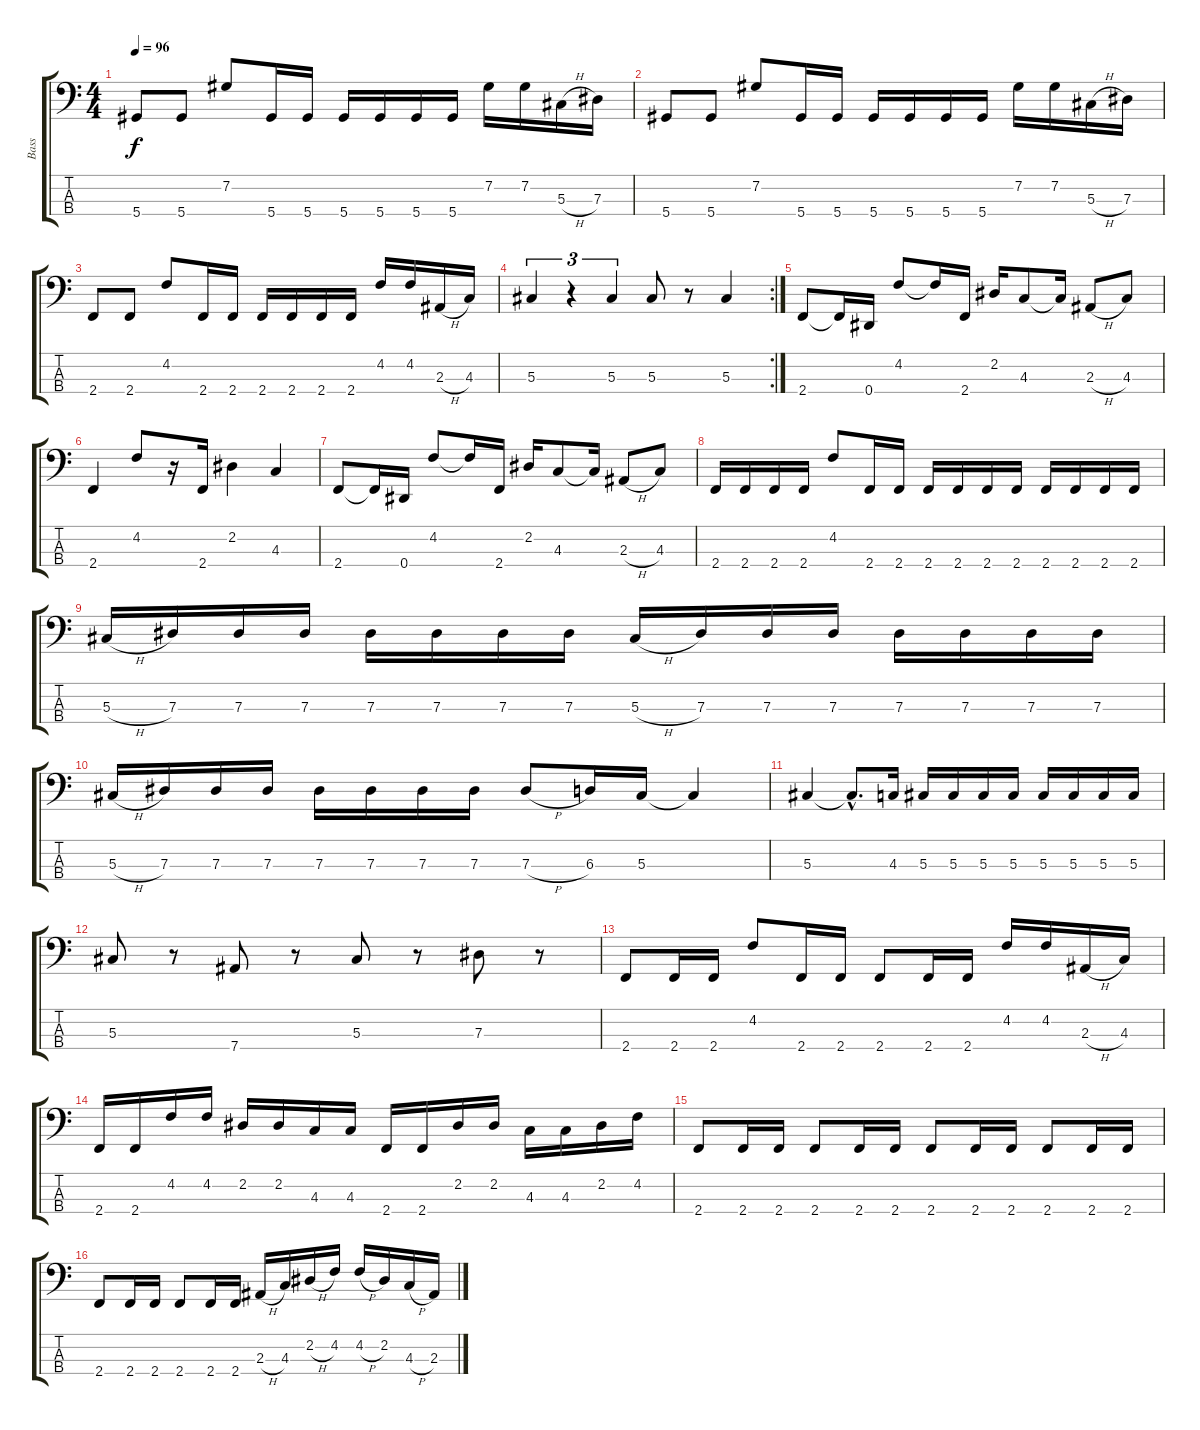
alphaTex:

\track ("Bass" "Bass") {instrument fretlessbass}
\staff {score tabs}
\tuning (Gb2 Db2 Ab1 Eb1) {hide}
\ts (4 4)
\tempo 96
\clef f4
\ks c
5.4.8{dy f} 5.4.8 7.2.8 5.4.16 5.4.16 5.4.16 5.4.16 5.4.16 5.4.16 7.2.16 7.2.16 5.3{h}.16 7.3.16 |
5.4.8 5.4.8 7.2.8 5.4.16 5.4.16 5.4.16 5.4.16 5.4.16 5.4.16 7.2.16 7.2.16 5.3{h}.16 7.3.16 |
2.4.8 2.4.8 4.2.8 2.4.16 2.4.16 2.4.16 2.4.16 2.4.16 2.4.16 4.2.16 4.2.16 2.3{h}.16 4.3.16 |
\rc 2
5.3.4{tu (3 2)} r.4{tu (3 2)} 5.3.4{tu (3 2)} 5.3.8 r.8 5.3.4 |
2.4.8 2.4{t}.16 0.4.16 4.2.8 4.2{t}.16 2.4.16 2.2.16 4.3.8 4.3{t}.16 2.3{h}.8 4.3.8 |
2.4.4 4.2.8 r.16 2.4.16 2.2.4 4.3.4 |
2.4.8 2.4{t}.16 0.4.16 4.2.8 4.2{t}.16 2.4.16 2.2.16 4.3.8 4.3{t}.16 2.3{h}.8 4.3.8 |
2.4.16 2.4.16 2.4.16 2.4.16 4.2.8 2.4.16 2.4.16 2.4.16 2.4.16 2.4.16 2.4.16 2.4.16 2.4.16 2.4.16 2.4.16 |
5.3{h}.16 7.3.16 7.3.16 7.3.16 7.3.16 7.3.16 7.3.16 7.3.16 5.3{h}.16 7.3.16 7.3.16 7.3.16 7.3.16 7.3.16 7.3.16 7.3.16 |
5.3{h}.16 7.3.16 7.3.16 7.3.16 7.3.16 7.3.16 7.3.16 7.3.16 7.3{h}.8 6.3.16 5.3.16 5.3{t}.4 |
5.3.4 5.3{hac t}.8{d} 4.3.16 5.3.16 5.3.16 5.3.16 5.3.16 5.3.16 5.3.16 5.3.16 5.3.16 |
5.3.8 r.8 7.4.8 r.8 5.3.8 r.8 7.3.8 r.8 |
2.4.8 2.4.16 2.4.16 4.2.8 2.4.16 2.4.16 2.4.8 2.4.16 2.4.16 4.2.16 4.2.16 2.3{h}.16 4.3.16 |
2.4.16 2.4.16 4.2.16 4.2.16 2.2.16 2.2.16 4.3.16 4.3.16 2.4.16 2.4.16 2.2.16 2.2.16 4.3.16 4.3.16 2.2.16 4.2.16 |
2.4.8 2.4.16 2.4.16 2.4.8 2.4.16 2.4.16 2.4.8 2.4.16 2.4.16 2.4.8 2.4.16 2.4.16 |
2.4.8 2.4.16 2.4.16 2.4.8 2.4.16 2.4.16 2.3{h}.16 4.3.16 2.2{h}.16 4.2.16 4.2{h}.16 2.2.16 4.3{h}.16 2.3{ss}.16
